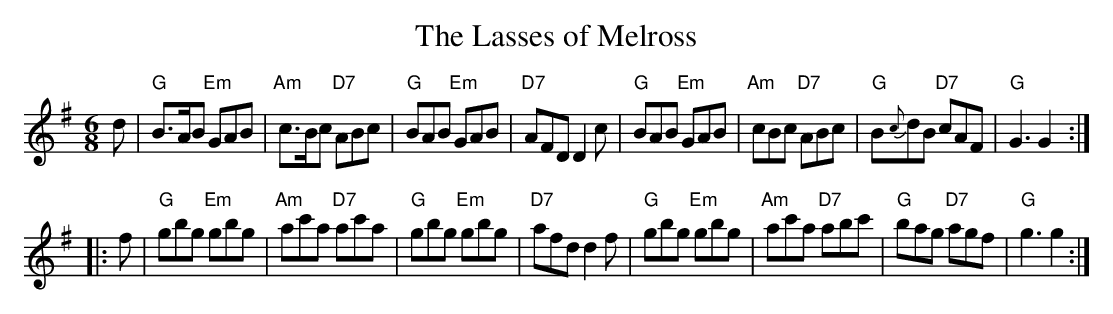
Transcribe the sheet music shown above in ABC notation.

X:1
T:Lasses of Melross, The
M:6/8
L:1/8
K:G
d \
| "G"B>AB "Em"GAB | "Am"c>Bc "D7"ABc | "G"BAB    "Em"GAB | "D7"AFD D2c \
| "G"BAB  "Em"GAB | "Am"cBc  "D7"ABc | "G"B{c}dB "D7"cAF |  "G"G3  G2 :|
|: f \
| "G"gbg "Em"gbg | "Am"ac'a "D7"ac'a | "G"gbg "Em"gbg | "D7"afd d2f \
| "G"gbg "Em"gbg | "Am"ac'a "D7"abc' | "G"bag "D7"agf |  "G"g3  g2 :|
